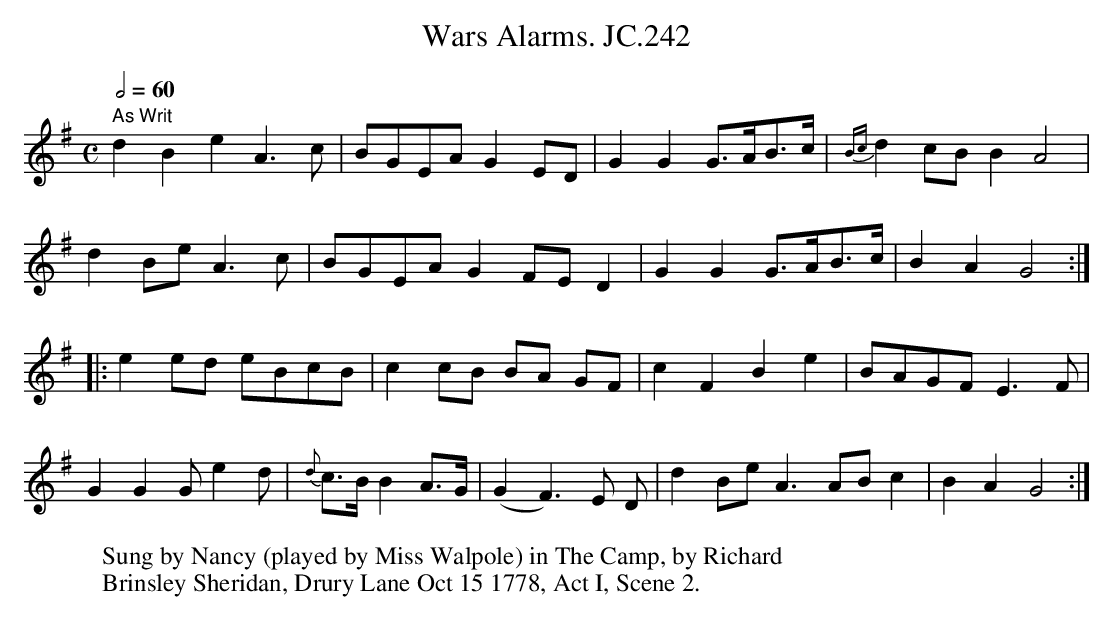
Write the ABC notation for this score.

X:1
T:Wars Alarms. JC.242
M:C
L:1/8
Q:2/4=60
K:G
" As Writ"\\
d2B2e2A3c|BGEAG2ED|G2G2G>AB>c|{Bc}d2cBB2A4|
d2BeA3c|BGEAG2FED2|G2G2G>AB>c|B2A2G4:|
|:e2ed eBcB|c2cB BA GF|c2F2B2e2|BAGFE3F|
G2G2Ge2d|{d}c>BB2A>G|(G2F3)E D|d2BeA3ABc2|B2A2G4:|
W:Sung by Nancy (played by Miss Walpole) in The Camp, by Richard
W:Brinsley Sheridan, Drury Lane Oct 15 1778, Act I, Scene 2.
